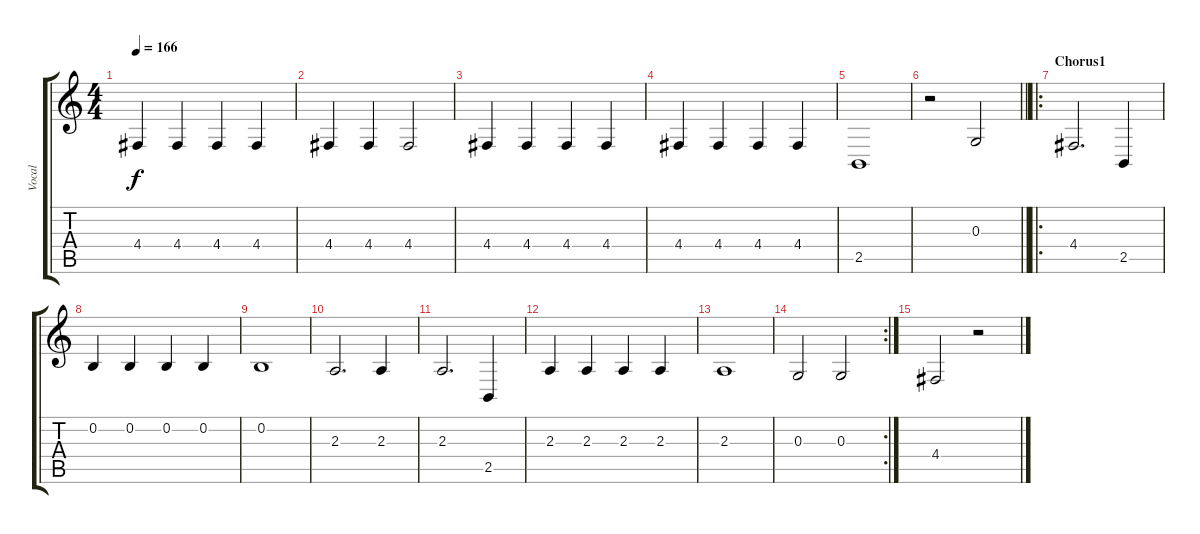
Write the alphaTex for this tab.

\track ("Vocal" "Vocal") {instrument pad7halo}
\staff {score tabs}
\tuning (E4 B3 G3 D3 A2 E2) {hide}
\ts (4 4)
\tempo 166
\clef g2
\ks c
4.4.4{dy f} 4.4.4 4.4.4 4.4.4 |
4.4.4 4.4.4 4.4.2 |
4.4.4 4.4.4 4.4.4 4.4.4 |
4.4.4 4.4.4 4.4.4 4.4.4 |
2.5.1 |
\barLineRight lightlight
r.2 0.3.2 |
\ro
\section ("" "Chorus1")
4.4.2{d} 2.5.4 |
0.2.4 0.2.4 0.2.4 0.2.4 |
0.2.1 |
2.3.2{d} 2.3.4 |
2.3.2{d} 2.5.4 |
2.3.4 2.3.4 2.3.4 2.3.4 |
2.3.1 |
\rc 2
0.3.2 0.3.2 |
4.4.2 r.2
